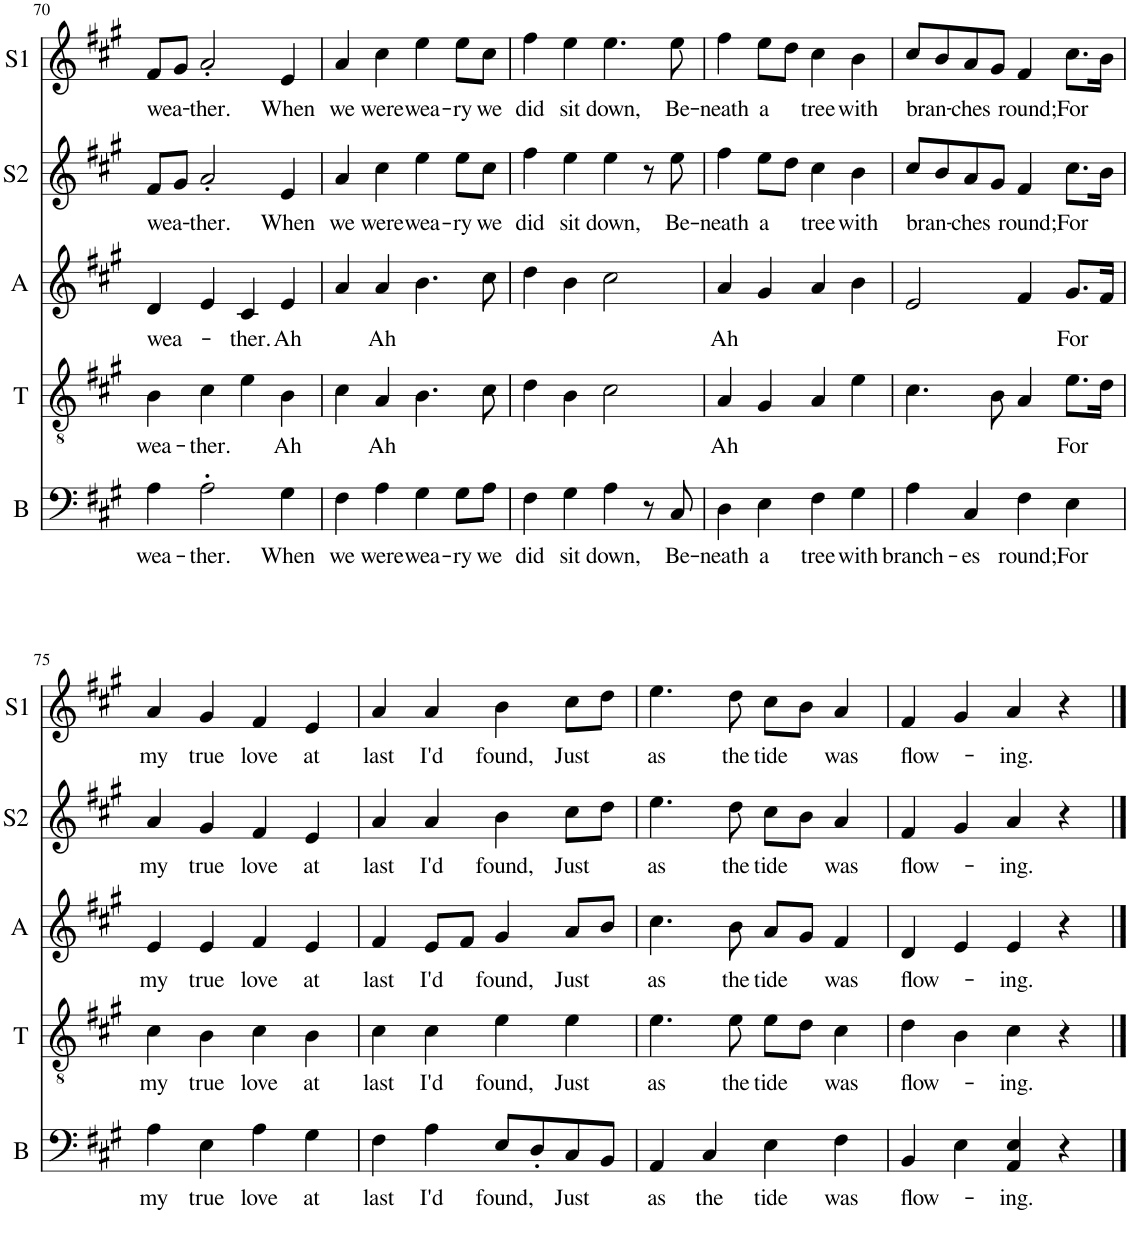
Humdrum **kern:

**kern	**text	**kern	**text	**kern	**text	**kern	**text	**kern	**text
*part5	*part5	*part4	*part4	*part3	*part3	*part2	*part2	*part1	*part1
*staff5	*staff5	*staff4	*staff4	*staff3	*staff3	*staff2	*staff2	*staff1	*staff1
*I"Basse	*	*I"Ténor	*	*I"Alto	*	*I"Soprano 2	*	*I"Soprano 1	*
*I'B	*	*I'T	*	*I'A	*	*I'S2	*	*I'S1	*
!!LO:PB:g=z
*clefF4	*	*clefGv2	*	*clefG2	*	*clefG2	*	*clefG2	*
*k[f#c#g#]	*	*k[f#c#g#]	*	*k[f#c#g#]	*	*k[f#c#g#]	*	*k[f#c#g#]	*
*M4/4	*	*M4/4	*	*M4/4	*	*M4/4	*	*M4/4	*
=70	=70	=70	=70	=70	=70	=70	=70	=70	=70
!	!LO:LY:b	!	!LO:LY:b	!	!LO:LY:b	!	!LO:LY:b	!	!LO:LY:b
4A\	wea-	4B\	wea-	4d/	wea-	8f#/L	wea-	8f#/L	wea-
.	.	.	.	.	.	8g#/J	.	8g#/J	.
!	!LO:LY:b	!	!LO:LY:b	!	!	!	!LO:LY:b	!	!LO:LY:b
2A'\	-ther.	4c#\	-ther.	4e/	.	2a'/	-ther.	2a'/	-ther.
!	!	!	!	!	!LO:LY:b	!	!	!	!
.	.	4e\	.	4c#/	-ther.	.	.	.	.
!	!LO:LY:b	!	!LO:LY:b	!	!LO:LY:b	!	!LO:LY:b	!	!LO:LY:b
4G#\	When	4B\	Ah	4e/	Ah	4e/	When	4e/	When
=71	=71	=71	=71	=71	=71	=71	=71	=71	=71
!	!LO:LY:b	!	!	!	!	!	!LO:LY:b	!	!LO:LY:b
4F#\	we	4c#\	.	4a/	.	4a/	we	4a/	we
!	!LO:LY:b	!	!LO:LY:b	!	!LO:LY:b	!	!LO:LY:b	!	!LO:LY:b
4A\	were	4A/	Ah	4a/	Ah	4cc#\	were	4cc#\	were
!	!LO:LY:b	!	!	!	!	!	!LO:LY:b	!	!LO:LY:b
4G#\	wea-	4.B\	.	4.b\	.	4ee\	wea-	4ee\	wea-
!	!LO:LY:b	!	!	!	!	!	!LO:LY:b	!	!LO:LY:b
8G#\L	-ry	.	.	.	.	8ee\L	-ry	8ee\L	-ry
!	!LO:LY:b	!	!	!	!	!	!LO:LY:b	!	!LO:LY:b
8A\J	we	8c#\	.	8cc#\	.	8cc#\J	we	8cc#\J	we
=72	=72	=72	=72	=72	=72	=72	=72	=72	=72
!	!LO:LY:b	!	!	!	!	!	!LO:LY:b	!	!LO:LY:b
4F#\	did	4d\	.	4dd\	.	4ff#\	did	4ff#\	did
!	!LO:LY:b	!	!	!	!	!	!LO:LY:b	!	!LO:LY:b
4G#\	sit	4B\	.	4b\	.	4ee\	sit	4ee\	sit
!	!LO:LY:b	!	!	!	!	!	!LO:LY:b	!	!LO:LY:b
4A\	down,	2c#\	.	2cc#\	.	4ee\	down,	4.ee\	down,
8r	.	.	.	.	.	8r	.	.	.
!	!LO:LY:b	!	!	!	!	!	!LO:LY:b	!	!LO:LY:b
8C#/	Be-	.	.	.	.	8ee\	Be-	8ee\	Be-
=73	=73	=73	=73	=73	=73	=73	=73	=73	=73
!	!LO:LY:b	!	!LO:LY:b	!	!LO:LY:b	!	!LO:LY:b	!	!LO:LY:b
4D\	-neath	4A/	Ah	4a/	Ah	4ff#\	-neath	4ff#\	-neath
!	!LO:LY:b	!	!	!	!	!	!LO:LY:b	!	!LO:LY:b
4E\	a	4G#/	.	4g#/	.	8ee\L	a	8ee\L	a
.	.	.	.	.	.	8dd\J	.	8dd\J	.
!	!LO:LY:b	!	!	!	!	!	!LO:LY:b	!	!LO:LY:b
4F#\	tree	4A/	.	4a/	.	4cc#\	tree	4cc#\	tree
!	!LO:LY:b	!	!	!	!	!	!LO:LY:b	!	!LO:LY:b
4G#\	with	4e\	.	4b\	.	4b\	with	4b\	with
=74	=74	=74	=74	=74	=74	=74	=74	=74	=74
!	!LO:LY:b	!	!	!	!	!	!LO:LY:b	!	!LO:LY:b
4A\	branch-	4.c#\	.	2e/	.	8cc#/L	bran-	8cc#/L	bran-
.	.	.	.	.	.	8b/	.	8b/	.
!	!LO:LY:b	!	!	!	!	!	!LO:LY:b	!	!LO:LY:b
4C#/	-es	.	.	.	.	8a/	-ches	8a/	-ches
.	.	8B\	.	.	.	8g#/J	.	8g#/J	.
!	!LO:LY:b	!	!	!	!	!	!LO:LY:b	!	!LO:LY:b
4F#\	round;	4A/	.	4f#/	.	4f#/	round;	4f#/	round;
!	!LO:LY:b	!	!LO:LY:b	!	!LO:LY:b	!	!LO:LY:b	!	!LO:LY:b
4E\	For	8.e\L	For	8.g#/L	For	8.cc#\L	For	8.cc#\L	For
.	.	16d\Jk	.	16f#/Jk	.	16b\Jk	.	16b\Jk	.
!!LO:LB:g=z
=75	=75	=75	=75	=75	=75	=75	=75	=75	=75
!	!LO:LY:b	!	!LO:LY:b	!	!LO:LY:b	!	!LO:LY:b	!	!LO:LY:b
4A\	my	4c#\	my	4e/	my	4a/	my	4a/	my
!	!LO:LY:b	!	!LO:LY:b	!	!LO:LY:b	!	!LO:LY:b	!	!LO:LY:b
4E\	true	4B\	true	4e/	true	4g#/	true	4g#/	true
!	!LO:LY:b	!	!LO:LY:b	!	!LO:LY:b	!	!LO:LY:b	!	!LO:LY:b
4A\	love	4c#\	love	4f#/	love	4f#/	love	4f#/	love
!	!LO:LY:b	!	!LO:LY:b	!	!LO:LY:b	!	!LO:LY:b	!	!LO:LY:b
4G#\	at	4B\	at	4e/	at	4e/	at	4e/	at
=76	=76	=76	=76	=76	=76	=76	=76	=76	=76
!	!LO:LY:b	!	!LO:LY:b	!	!LO:LY:b	!	!LO:LY:b	!	!LO:LY:b
4F#\	last	4c#\	last	4f#/	last	4a/	last	4a/	last
!	!LO:LY:b	!	!LO:LY:b	!	!LO:LY:b	!	!LO:LY:b	!	!LO:LY:b
4A\	I'd	4c#\	I'd	8e/L	I'd	4a/	I'd	4a/	I'd
.	.	.	.	8f#/J	.	.	.	.	.
!	!LO:LY:b	!	!LO:LY:b	!	!LO:LY:b	!	!LO:LY:b	!	!LO:LY:b
8E/L	found,	4e\	found,	4g#/	found,	4b\	found,	4b\	found,
8D'/	.	.	.	.	.	.	.	.	.
!	!LO:LY:b	!	!LO:LY:b	!	!LO:LY:b	!	!LO:LY:b	!	!LO:LY:b
8C#/	Just	4e\	Just	8a/L	Just	8cc#\L	Just	8cc#\L	Just
8BB/J	.	.	.	8b/J	.	8dd\J	.	8dd\J	.
=77	=77	=77	=77	=77	=77	=77	=77	=77	=77
!	!LO:LY:b	!	!LO:LY:b	!	!LO:LY:b	!	!LO:LY:b	!	!LO:LY:b
4AA/	as	4.e\	as	4.cc#\	as	4.ee\	as	4.ee\	as
!	!LO:LY:b	!	!	!	!	!	!	!	!
4C#/	the	.	.	.	.	.	.	.	.
!	!	!	!LO:LY:b	!	!LO:LY:b	!	!LO:LY:b	!	!LO:LY:b
.	.	8e\	the	8b\	the	8dd\	the	8dd\	the
!	!LO:LY:b	!	!LO:LY:b	!	!LO:LY:b	!	!LO:LY:b	!	!LO:LY:b
4E\	tide	8e\L	tide	8a/L	tide	8cc#\L	tide	8cc#\L	tide
.	.	8d\J	.	8g#/J	.	8b\J	.	8b\J	.
!	!LO:LY:b	!	!LO:LY:b	!	!LO:LY:b	!	!LO:LY:b	!	!LO:LY:b
4F#\	was	4c#\	was	4f#/	was	4a/	was	4a/	was
=78	=78	=78	=78	=78	=78	=78	=78	=78	=78
!	!LO:LY:b	!	!LO:LY:b	!	!LO:LY:b	!	!LO:LY:b	!	!LO:LY:b
4BB/	flow-	4d\	flow-	4d/	flow-	4f#/	flow-	4f#/	flow-
4E\	.	4B\	.	4e/	.	4g#/	.	4g#/	.
!	!LO:LY:b	!	!LO:LY:b	!	!LO:LY:b	!	!LO:LY:b	!	!LO:LY:b
4AA/ 4E/	-ing.	4c#\	-ing.	4e/	-ing.	4a/	-ing.	4a/	-ing.
4r	.	4r	.	4r	.	4r	.	4r	.
==	==	==	==	==	==	==	==	==	==
*-	*-	*-	*-	*-	*-	*-	*-	*-	*-
